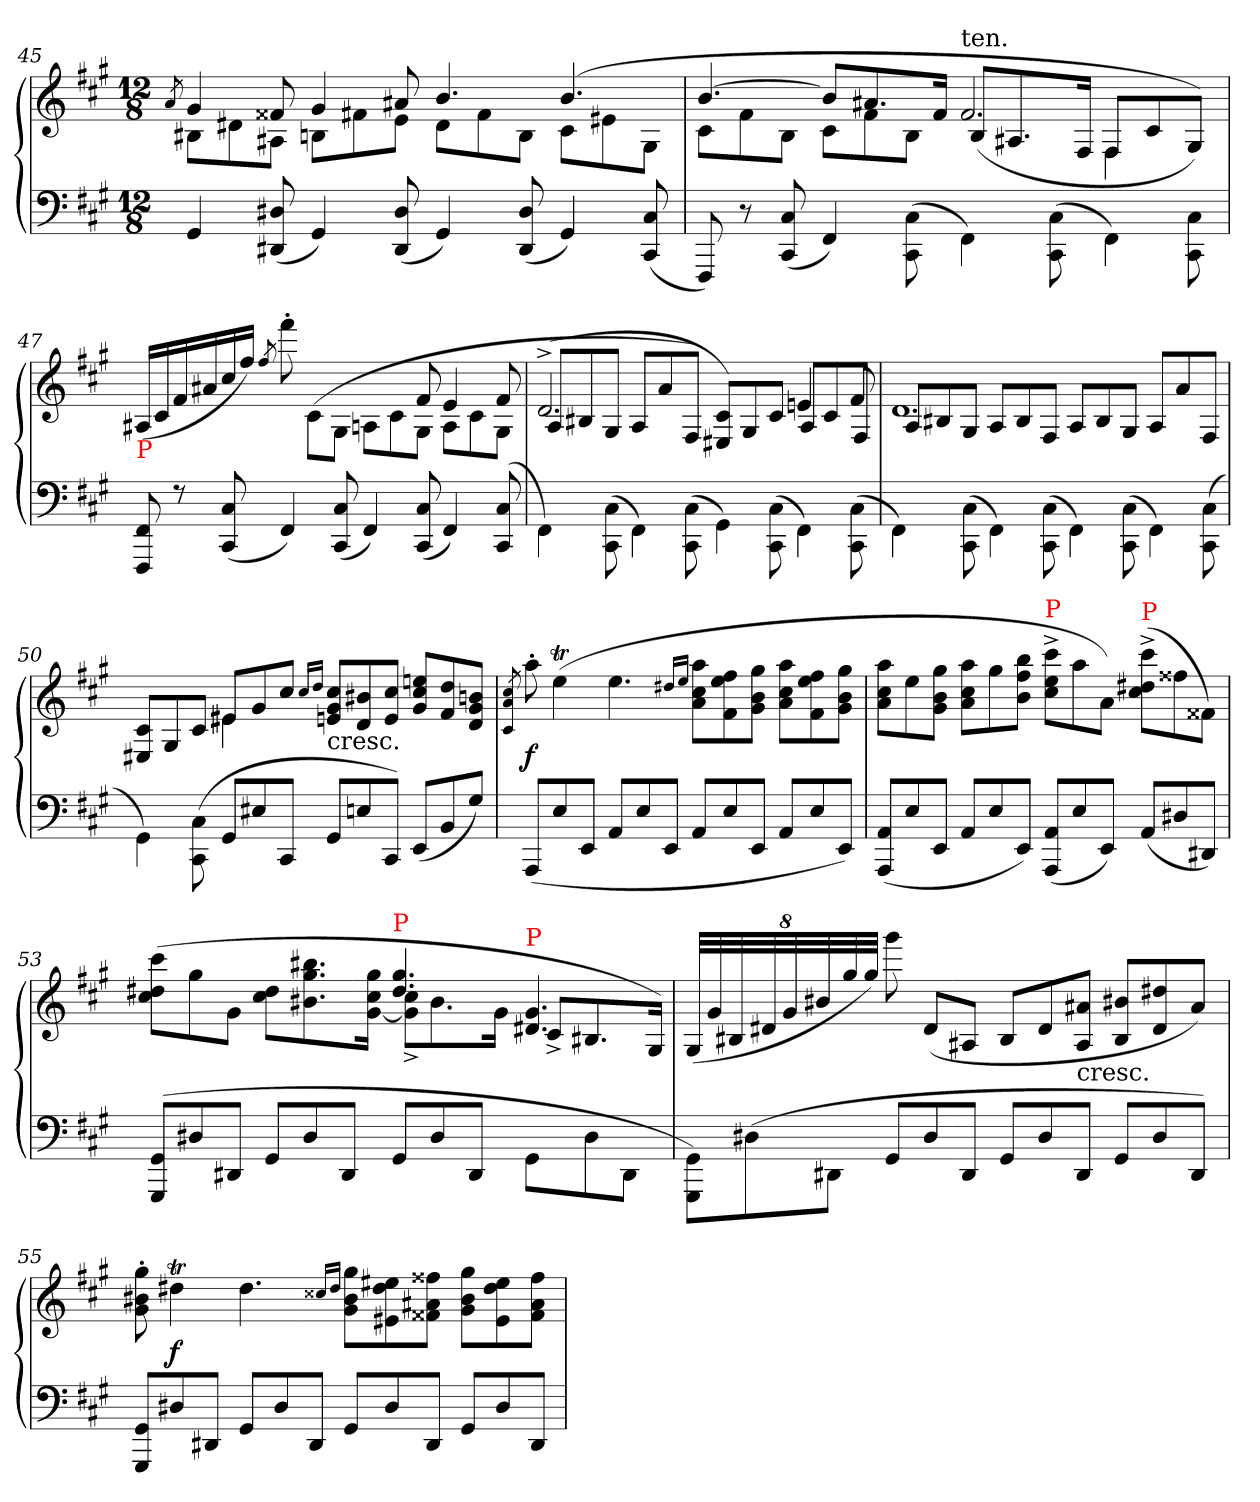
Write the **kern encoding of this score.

**kern	**kern	**dynam
*part1	*part1	*part1
*staff2	*staff1	*staff1/2
*clefF4	*clefG2	*
*k[f#c#g#]	*k[f#c#g#]	*
*M12/8	*M12/8	*
=45	=45	=45
.	8qa/	.
*	*^	*
4GG#	4g#	8B#XL	.
.	.	8d#X	.
(8D#X 8DD#X	8f##X	8A#XJ	.
4GG#)	4g#	8BnL	.
.	.	8f#X	.
(8D# 8DD#	8a#X	8eJ	.
4GG#)	4.b	8d#L	.
.	.	8f#	.
(8D# 8DD#	.	8BJ	.
4GG#)	(4.b	8c#L	.
.	.	8e#X	.
(8C# 8CC#	.	8G#J	.
=46	=46	=46	=46
*	*	*^	*
8FFF#)	[4.b	8c#L	4ryy	.
8r	.	8f#	.	.
(8C# 8CC#	.	8BJ	4ryy	.
4FF#)	8bL]	8c#L	.	.
.	8.a#X	8f#	4ryy	.
(8C#\ 8CC#\	.	8BJ	.	.
.	16f#Jk	.	.	.
!	!LO:TX:a:t=ten.	!	!	!
4FF#\)	2.f#	(>8B/L	4ryy	.
.	.	8.A#X/	.	.
(8C#\ 8CC#\	.	.	8ryy	.
.	.	16F#/Jk	.	.
4FF#\)	.	8F#/L	4F#\	.
.	.	8c#/	.	.
8C#\ 8CC#\	.	8G#/J))	8ryy	.
=47	=47	=47	=47	=47
!	!LO:TX:b:color=red:t=P	!	!	!
*	*	*v	*v	*
8FF# 8FFF#	(<16A#XLL	8ryy	.
.	16c#	.	.
8rF	16f#	8ryy	.
.	16a#X	.	.
(8C# 8CC#	16cc#	8ryy	.
.	16ff#JJ)	.	.
.	8qff#/	.	.
4FF#)	8fff#'	8ryy	.
.	4ryy	(8c#\L	.
(8C# 8CC#	.	8G#\J	.
4FF#)	4ryy	8AnL	.
.	.	8c#	.
(8C# 8CC#	8f#	8G#J	.
4FF#)	4e	8AL	.
.	.	8c#	.
(<8C# 8CC#	8f#	8G#J	.
=48	=48	=48	=48
4FF#\)	(2.d^>	8A/L	.
.	.	8B#X/	.
(>8C#\ 8CC#\	.	8G#/J	.
4FF#\)	.	8A/L	.
.	.	8a/	.
(>8C#\ 8CC#\	.	8F#/J)	.
4GG#\)	4.ryy	8c#/ 8E#X/L)	.
.	.	8G#/	.
(>8C#\ 8CC#\	.	8c#/J	.
4FF#\)	4en	8A/L	.
.	.	8c#/	.
(8C#\ 8CC#\	8f#	8F#/J	.
=49	=49	=49	=49
4FF#\)	1.d	8A/L	.
.	.	8B#X/	.
(8C#\ 8CC#\	.	8G#/J	.
4FF#\)	.	8A/L	.
.	.	8B#/	.
(8C#\ 8CC#\	.	8F#/J	.
4FF#\)	.	8A/L	.
.	.	8B#/	.
(8C#\ 8CC#\	.	8G#/J	.
4FF#\)	.	8A/L	.
.	.	8a/	.
(8C#\ 8CC#\	.	8F#/J	.
=50	=50	=50	=50
4GG#\)	8c#/ 8E#X/L	4.ryy	.
.	8G#/	.	.
(<8C#\ 8CC#\	8c#/J	.	.
8GG#L	8e#XL	4e#X	.
8E#X	8g#	.	.
8CC#J	8cc#J	8ryy	.
.	16qqcc#/LL	.	.
.	16qqdd/JJ	.	.
!	!LO:TX:c:t=cresc.	!	!
8GG#L	8cc# 8g# 8enL	2.ryy	.
8En	8b#X 8d	.	.
8CC#J)	8cc# 8eJ	.	.
(8EEL	8een 8cc# 8g#L	.	.
8BB	8dd 8f#	.	.
8G#J)	8bn 8g# 8dJ	.	.
*	*v	*v	*
=51	=51	=51
.	8qcc#/ 8qa/ 8qc#/	.
(8AAAL	8aa'	f
8E	(4eeT	.
8EEJ	.	.
8AAL	4.ee	.
8E	.	.
8EEJ	.	.
.	16qqdd#X/LL	.
.	16qqee/JJ	.
8AAL	8aa 8cc# 8aL	.
8E	8ff# 8ee 8f#	.
8EEJ	8gg# 8b 8g#J	.
8AAL	8aa 8cc# 8aL	.
8E	8ff# 8ee 8f#	.
8EEJ)	8gg# 8b 8g#J	.
=52	=52	=52
(8AA 8AAAL	8aa 8cc# 8aL	.
8E	8ee	.
8EEJ	8gg# 8b 8g#J	.
8AAL	8aa 8cc# 8aL	.
8E	8gg#	.
8EEJ)	8bb 8ff# 8bJ	.
!	!LO:TX:a:color=red:t=P	!
(8AA 8AAAL	8ccc#^< 8ee^< 8cc#^<L	.
8E	8aa	.
8EEJ)	8aJ)	.
!	!LO:TX:a:color=red:t=P	!
(8AAL	(8ccc#^< 8dd#X^< 8cc#^<L	.
8D#X	8ff##X	.
8DD#XJ)	8f##XJ)	.
=53	=53	=53
*	*^	*
(<8GG# 8GGG#L	2.ryy	(8ccc# 8dd#X 8cc#L	.
8D#X	.	8gg#	.
8DD#XJ	.	8g#J	.
8GG#L	.	8dd# 8cc#L	.
8D#	.	8.bb#X 8.gg# 8.b#X	.
8DD#J	.	.	.
.	.	16gg# 16cc# [16g#Jk	.
!	!LO:TX:a:color=red:t=P	!	!
8GG#L	4.gg# 4.dd#	8cc#^< 8g#]^<L	.
8D#	.	8.b#	.
8DD#J	.	.	.
.	.	16g#Jk	.
!	!LO:TX:a:color=red:t=P	!	!
8GG#\L	4.g# 4.d#X	8c#^>/L	.
8D#\	.	8.B#X	.
8DD#\J	.	.	.
.	.	16G#/Jk)	.
*	*v	*v	*
=54	=54	=54
*	*Xbrackettup	*
*	*^	*
!	!LO:TX:a:color=red:t=P	!	!
*	*v	*v	*
8GG#\ 8GGG#\L)	(64%3G#/LLL	.
.	64%3g#	.
.	64%3B#X	.
(8D#X\	.	.
.	64%3d#X	.
.	64%3g#	.
.	64%3b#X	.
8DD#X\J	.	.
.	64%3gg#	.
.	64%3gg#JJJ)	.
8GG#L	8ggg#	fp fp
8D#	(>8d#L	.
8DD#J	8A#XJ	.
8GG#L	8B#L	.
8D#	8d#	.
!	!LO:TX:c:t=cresc.	!
8DD#J	8a#X 8A#J	.
8GG#L	8b#X 8B#L	.
8D#	8dd#X 8d#	.
8DD#J)	8a#J)	.
=55	=55	=55
8GG# 8GGG#L	8gg#' 8b#X' 8g#'	.
8D#X	4dd#Xt	f
8DD#XJ	.	.
8GG#L	4.dd#	.
8D#	.	.
8DD#J	.	.
.	16qqcc##X/LL	.
.	16qqdd#/JJ	.
8GG#L	8gg# 8b# 8g#L	.
8D#	8ee#X 8dd# 8e#X	.
8DD#J	8ff##X 8a#X 8f##XJ	.
8GG#L	8gg# 8b# 8g#L	.
8D#	8ee# 8dd# 8e#	.
8DD#J	8ff## 8a# 8f##J	.
=	=	=
*-	*-	*-
